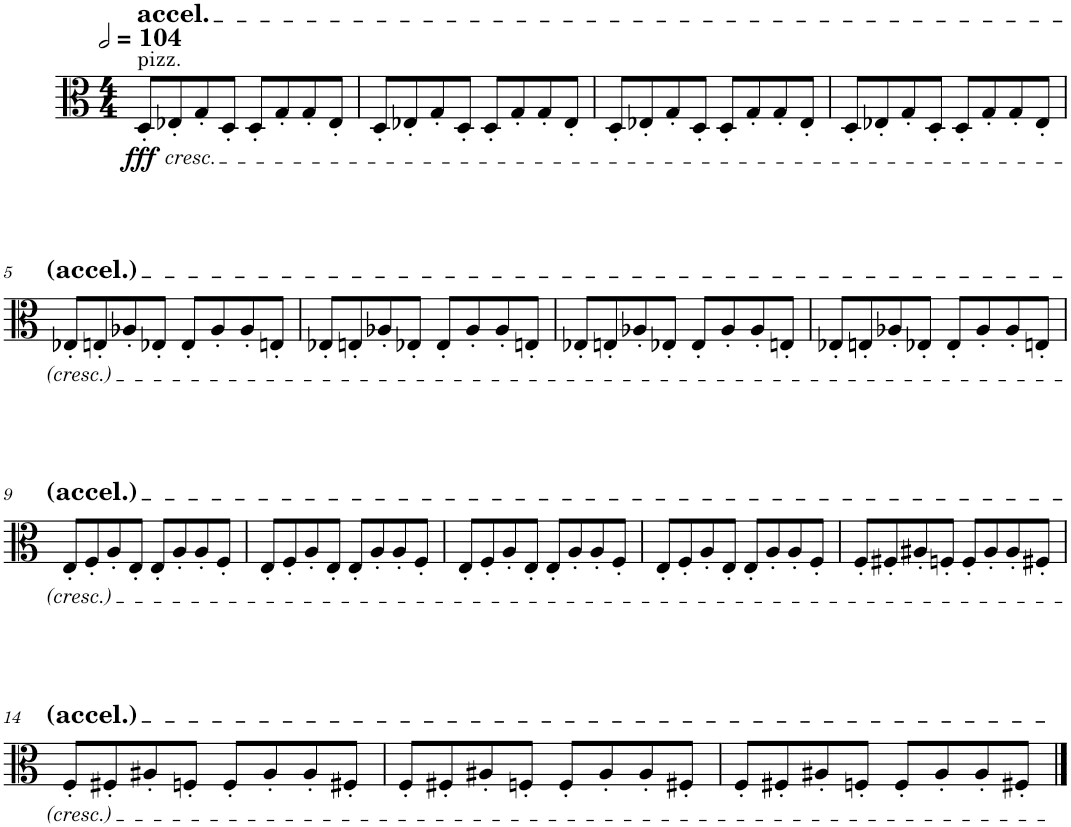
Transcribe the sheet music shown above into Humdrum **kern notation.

**kern	**dynam
*part1	*part1
*staff1	*staff1
*I"Viola	*
*I'Vla.	*
*clefC3	*
*k[]	*
*M4/4	*
*MM208	*
=1	=1
!LO:TX:a:t=pizz.	!
!LO:TX:b:i:t=cresc.	!
!LO:TX:a:t=accel.	!
!	!LO:DY:b
8D'/L	fff
8E-X'/	.
8G'/	.
8D'/J	.
8D'/L	.
8G'/	.
8G'/	.
8E-'/J	.
=2	=2
8D'/L	.
8E-X'/	.
8G'/	.
8D'/J	.
8D'/L	.
8G'/	.
8G'/	.
8E-'/J	.
=3	=3
8D'/L	.
8E-X'/	.
8G'/	.
8D'/J	.
8D'/L	.
8G'/	.
8G'/	.
8E-'/J	.
=4	=4
8D'/L	.
8E-X'/	.
8G'/	.
8D'/J	.
8D'/L	.
8G'/	.
8G'/	.
8E-'/J	.
!!LO:LB:g=z
=5	=5
8E-X'/L	.
8En'/	.
8A-X'/	.
8E-X'/J	.
8E-'/L	.
8A-'/	.
8A-'/	.
8En'/J	.
=6	=6
8E-X'/L	.
8En'/	.
8A-X'/	.
8E-X'/J	.
8E-'/L	.
8A-'/	.
8A-'/	.
8En'/J	.
=7	=7
8E-X'/L	.
8En'/	.
8A-X'/	.
8E-X'/J	.
8E-'/L	.
8A-'/	.
8A-'/	.
8En'/J	.
=8	=8
8E-X'/L	.
8En'/	.
8A-X'/	.
8E-X'/J	.
8E-'/L	.
8A-'/	.
8A-'/	.
8En'/J	.
!!LO:LB:g=z
=9	=9
8E'/L	.
8F'/	.
8A'/	.
8E'/J	.
8E'/L	.
8A'/	.
8A'/	.
8F'/J	.
=10	=10
8E'/L	.
8F'/	.
8A'/	.
8E'/J	.
8E'/L	.
8A'/	.
8A'/	.
8F'/J	.
=11	=11
8E'/L	.
8F'/	.
8A'/	.
8E'/J	.
8E'/L	.
8A'/	.
8A'/	.
8F'/J	.
=12	=12
8E'/L	.
8F'/	.
8A'/	.
8E'/J	.
8E'/L	.
8A'/	.
8A'/	.
8F'/J	.
=13	=13
8F'/L	.
8F#X'/	.
8A#X'/	.
8Fn'/J	.
8F'/L	.
8A#'/	.
8A#'/	.
8F#X'/J	.
!!LO:LB:g=z
=14	=14
8F'/L	.
8F#X'/	.
8A#X'/	.
8Fn'/J	.
8F'/L	.
8A#'/	.
8A#'/	.
8F#X'/J	.
=15	=15
8F'/L	.
8F#X'/	.
8A#X'/	.
8Fn'/J	.
8F'/L	.
8A#'/	.
8A#'/	.
8F#X'/J	.
=16	=16
8F'/L	.
8F#X'/	.
8A#X'/	.
8Fn'/J	.
8F'/L	.
8A#'/	.
8A#'/	.
8F#X'/J	.
==	==
*-	*-
